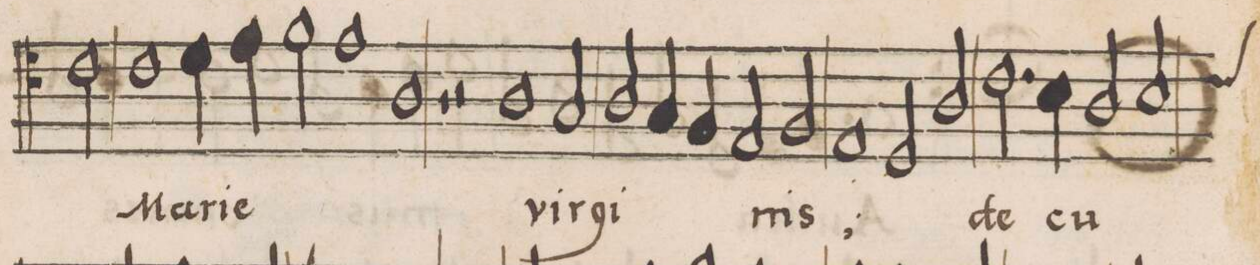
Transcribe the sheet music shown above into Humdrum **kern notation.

**kern	**text	**text
*I"ALTVS	*	*
*clefC4	*	*
*k[]	*	*
*met(C|)	*	*
*M2/1	*	*
2c\	-rem	.
*	*Xij	*
1c	Ma-	.
=26-	=26-	=26-
4d\	-ri-	.
4e\	-e	.
2f\	.	.
1e	.	.
=27-	=27-	=27-
1A	.	.
1r	.	.
=28-	=28-	=28-
2r	.	.
1A	vir-	.
2G/	.	.
=29-	=29-	=29-
2A/	-gi-	.
4G/	.	.
4F/	.	.
2E/	.	.
2F/	-nis;	.
=30-	=30-	=30-
1E	.	.
2D/	.	.
2A/	de	.
=31-	=31-	=31-
2.c\	.	.
4B\	cu-	.
2A/	.	.
*custos:c	*	*
2B/	.	.
=32-	=32-	=32-
*-	*-	*-
